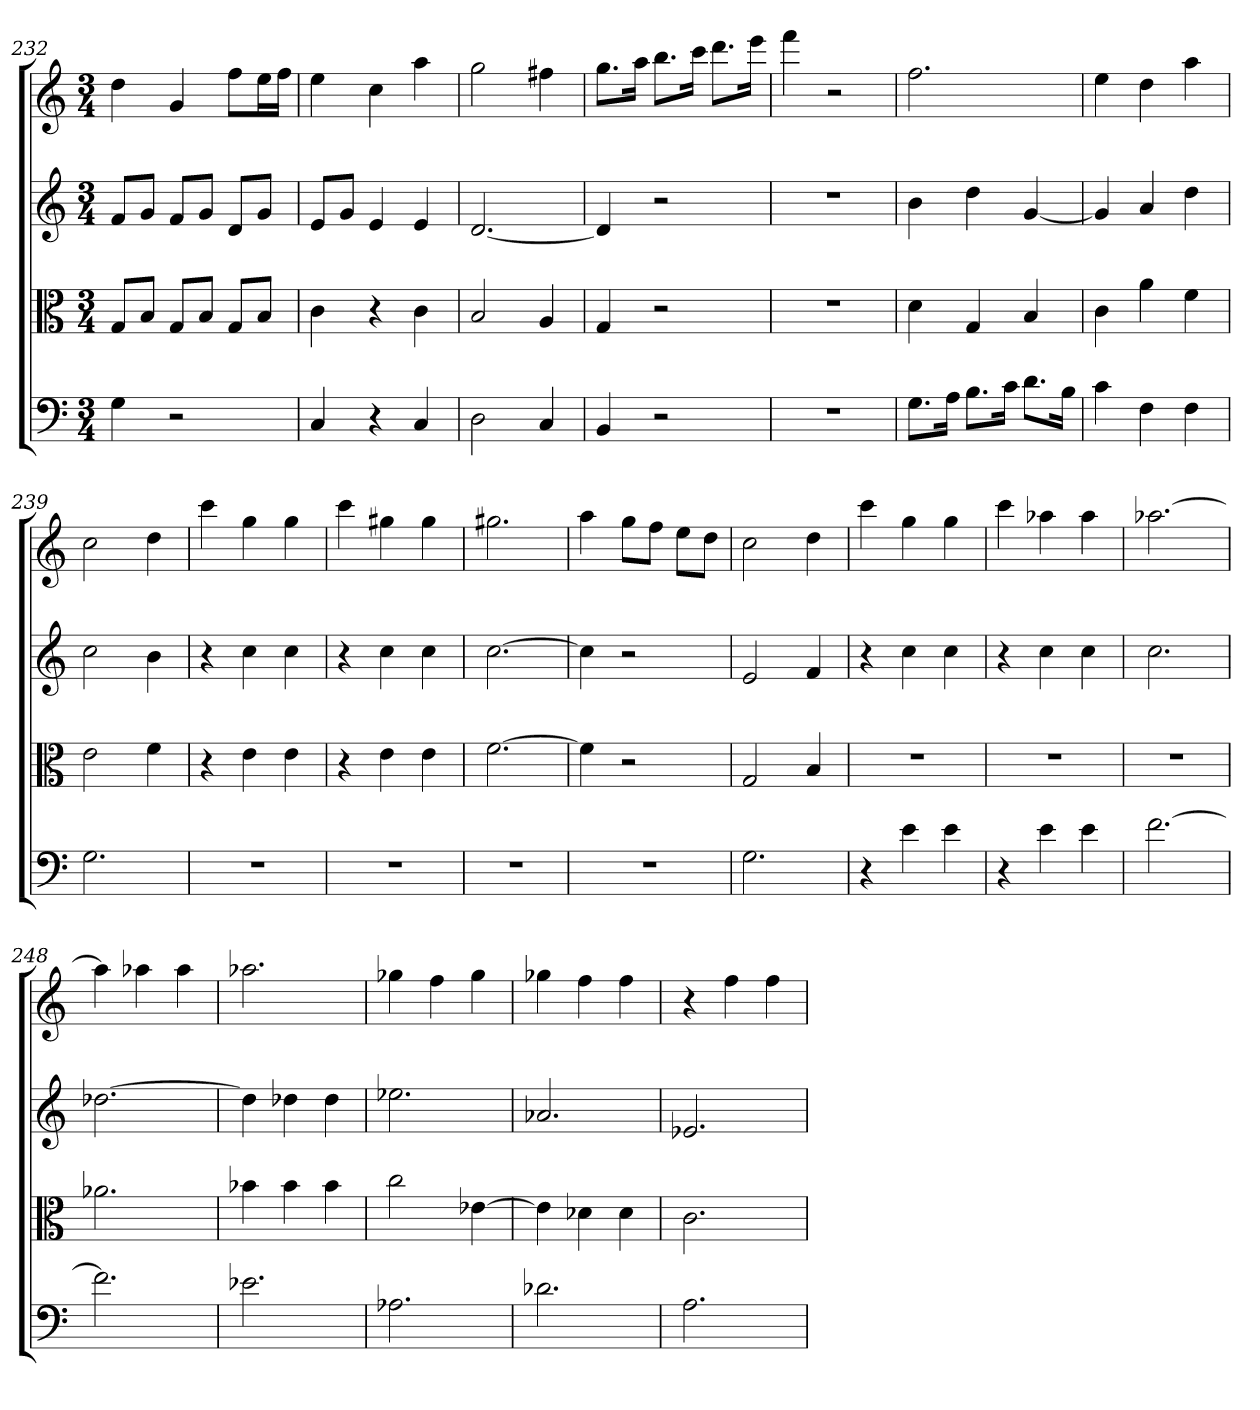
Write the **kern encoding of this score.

**kern	**kern	**kern	**kern
*part4	*part3	*part2	*part1
*staff4	*staff3	*staff2	*staff1
*clefF4	*clefC3	*	*
*k[]	*k[]	*k[]	*k[]
*C:	*C:	*C:	*C:
*M3/4	*M3/4	*M3/4	*M3/4
=232	=232	=232	=232
4G	8G/L	8fL	4dd
.	8B/J	8gJ	.
2r	8G/L	8fL	4g
.	8B/J	8gJ	.
.	8G/L	8dL	8ffL
.	8B/J	8gJ	16eeL
.	.	.	16ffJJ
=233	=233	=233	=233
4C	4c	8eL	4ee
.	.	8gJ	.
4r	4r	4e	4cc
4C	4c	4e	4aa
=234	=234	=234	=234
2D	2B	[2.d	2gg
4C	4A	.	4ff#X
=235	=235	=235	=235
4BB	4G	4d]	8.ggL
.	.	.	16aaJk
2r	2r	2r	8.bbL
.	.	.	16cccJk
.	.	.	8.dddL
.	.	.	16eeeJk
=236	=236	=236	=236
2.r	2.r	2.r	4fff
.	.	.	2r
=237	=237	=237	=237
8.G\L	4d	4b	2.ff
16A\Jk	.	.	.
8.B\L	4G	4dd	.
16c\Jk	.	.	.
8.d\L	4B	[4g	.
16B\Jk	.	.	.
=238	=238	=238	=238
4c	4c	4g]	4ee
4F	4a	4a	4dd
4F	4f	4dd	4aa
=239	=239	=239	=239
2.G	2e	2cc	2cc
.	4f	4b	4dd
=240	=240	=240	=240
2.r	4r	4r	4ccc
.	4e	4cc	4gg
.	4e	4cc	4gg
=241	=241	=241	=241
2.r	4r	4r	4ccc
.	4e	4cc	4gg#X
.	4e	4cc	4gg#
=242	=242	=242	=242
2.r	[2.f	[2.cc	2.gg#X
=243	=243	=243	=243
2.r	4f]	4cc]	4aa
.	2r	2r	8ggL
.	.	.	8ffJ
.	.	.	8eeL
.	.	.	8ddJ
=244	=244	=244	=244
2.G	2G	2e	2cc
.	4B	4f	4dd
=245	=245	=245	=245
4r	2.r	4r	4ccc
4e	.	4cc	4gg
4e	.	4cc	4gg
=246	=246	=246	=246
4r	2.r	4r	4ccc
4e	.	4cc	4aa-X
4e	.	4cc	4aa-
=247	=247	=247	=247
[2.f	2.r	2.cc	[2.aa-X
=248	=248	=248	=248
2.f]	2.a-X	[2.dd-X	4aa-]
.	.	.	4aa-X
.	.	.	4aa-
=249	=249	=249	=249
2.e-X	4b-X	4dd-]	2.aa-X
.	4b-	4dd-X	.
.	4b-	4dd-	.
=250	=250	=250	=250
2.A-X	2cc	2.ee-X	4gg-X
.	.	.	4ff
.	[4e-X	.	4gg-
=251	=251	=251	=251
2.d-X	4e-]	2.a-X	4gg-X
.	4d-X	.	4ff
.	4d-	.	4ff
=252	=252	=252	=252
2.A	2.c	2.e-X	4r
.	.	.	4ff
.	.	.	4ff
=	=	=	=
*-	*-	*-	*-
